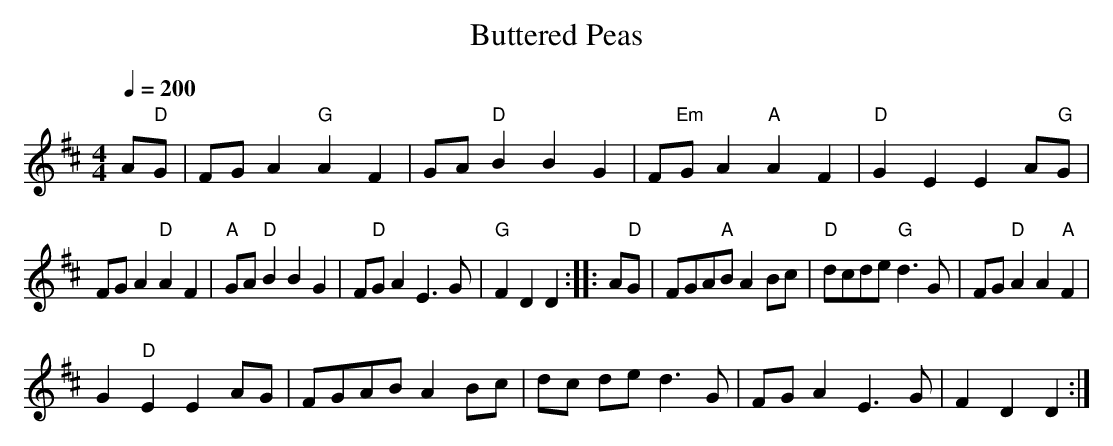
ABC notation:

X:1
T:Buttered Peas     %Tune name
Q:1/4=200     %Tempo
M:4/4     %Meter
L:1/8     %
K:D
A"D"G |FG A2 "G"A2 F2 |GA "D"B2 B2 G2 |F"Em"G A2 "A"A2 F2 |"D"G2 E2 E2 A"G"G |
FG A2 "D"A2 F2 |"A"GA "D"B2 B2 G2 |F"D"G A2 E3 G |"G"F2 D2 D2 ::A"D"G |FGA"A"B A2 Bc |"D"dcde "G"d3 G |FG "D"A2 A2 "A"F2 |
G2 "D"E2 E2 AG |FGAB A2 Bc |dc de d3 G |FG A2 E3 G |F2 D2 D2 :|
